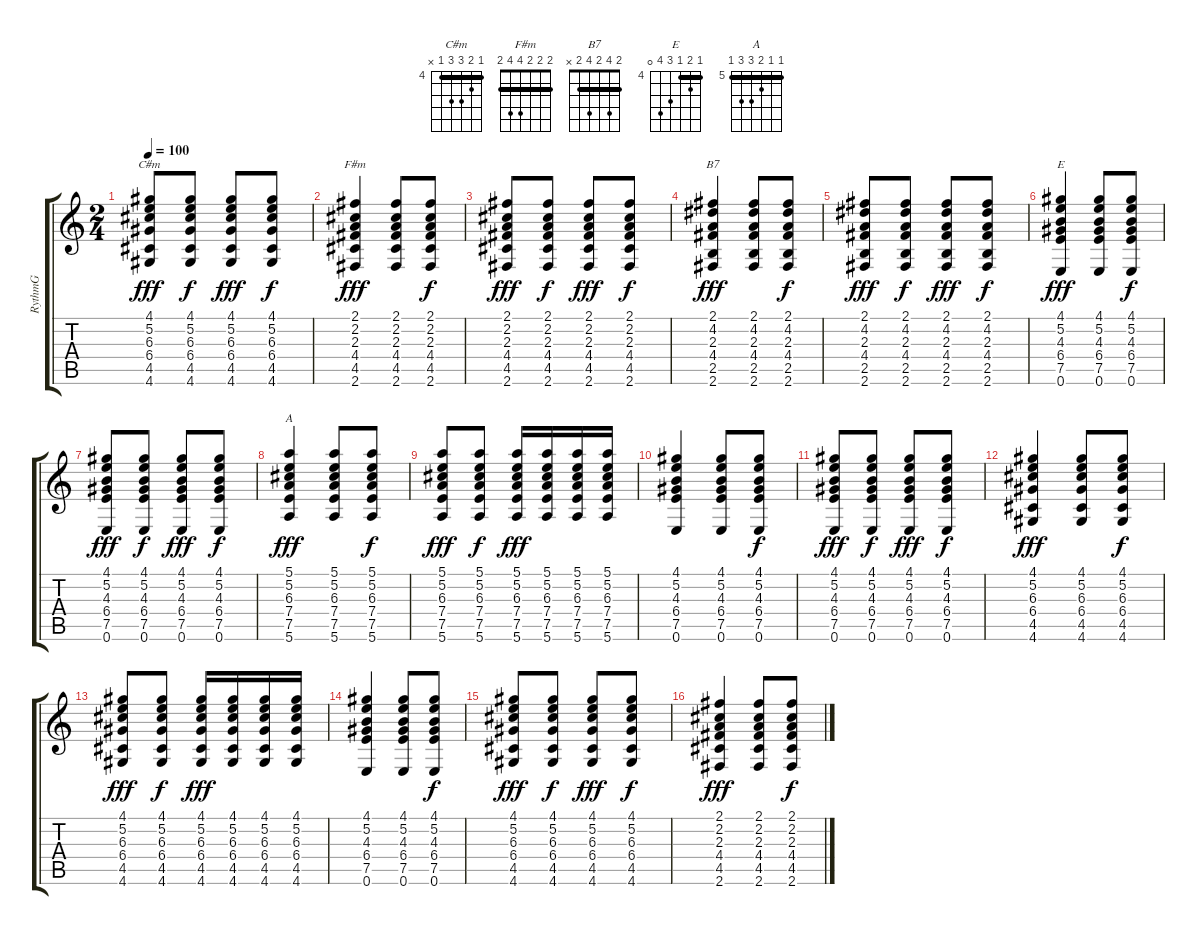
\track ("RythmG" "RythmG") {instrument acousticguitarsteel}
\staff {score tabs}
\tuning (E4 B3 G3 D3 A2 E2) {hide}
\chord ("C#m" 4 5 6 6 4 x) {firstfret 4 barre 4}
\chord ("F#m" 2 2 2 4 4 2) {barre 2}
\chord ("B7" 2 4 2 4 2 x) {barre 2}
\chord ("E" 4 5 4 6 7 0) {firstfret 4 barre 4}
\chord ("A" 5 5 6 7 7 5) {firstfret 5 barre 5}
\ts (2 4)
\tempo 100
\clef g2
\ks c
(4.1 5.2 6.3 6.4 4.5 4.6).8{ch "C#m" dy fff} (4.1 5.2 6.3 6.4 4.5 4.6).8{dy f} (4.1 5.2 6.3 6.4 4.5 4.6).8{dy fff} (4.1 5.2 6.3 6.4 4.5 4.6).8{dy f} |
(2.1 2.2 2.3 4.4 4.5 2.6).4{ch "F#m" dy fff} (2.1 2.2 2.3 4.4 4.5 2.6).8 (2.1 2.2 2.3 4.4 4.5 2.6).8{dy f} |
(2.1 2.2 2.3 4.4 4.5 2.6).8{dy fff} (2.1 2.2 2.3 4.4 4.5 2.6).8{dy f} (2.1 2.2 2.3 4.4 4.5 2.6).8{dy fff} (2.1 2.2 2.3 4.4 4.5 2.6).8{dy f} |
(2.1 4.2 2.3 4.4 2.5 2.6).4{ch "B7" dy fff} (2.1 4.2 2.3 4.4 2.5 2.6).8 (2.1 4.2 2.3 4.4 2.5 2.6).8{dy f} |
(2.1 4.2 2.3 4.4 2.5 2.6).8{dy fff} (2.1 4.2 2.3 4.4 2.5 2.6).8{dy f} (2.1 4.2 2.3 4.4 2.5 2.6).8{dy fff} (2.1 4.2 2.3 4.4 2.5 2.6).8{dy f} |
(4.1 5.2 4.3 6.4 7.5 0.6).4{ch "E" dy fff} (4.1 5.2 4.3 6.4 7.5 0.6).8 (4.1 5.2 4.3 6.4 7.5 0.6).8{dy f} |
(4.1 5.2 4.3 6.4 7.5 0.6).8{dy fff} (4.1 5.2 4.3 6.4 7.5 0.6).8{dy f} (4.1 5.2 4.3 6.4 7.5 0.6).8{dy fff} (4.1 5.2 4.3 6.4 7.5 0.6).8{dy f} |
(5.1 5.2 6.3 7.4 7.5 5.6).4{ch "A" dy fff} (5.1 5.2 6.3 7.4 7.5 5.6).8 (5.1 5.2 6.3 7.4 7.5 5.6).8{dy f} |
(5.1 5.2 6.3 7.4 7.5 5.6).8{dy fff} (5.1 5.2 6.3 7.4 7.5 5.6).8{dy f} (5.1 5.2 6.3 7.4 7.5 5.6).16{dy fff} (5.1 5.2 6.3 7.4 7.5 5.6).16 (5.1 5.2 6.3 7.4 7.5 5.6).16 (5.1 5.2 6.3 7.4 7.5 5.6).16 |
(4.1 5.2 4.3 6.4 7.5 0.6).4 (4.1 5.2 4.3 6.4 7.5 0.6).8 (4.1 5.2 4.3 6.4 7.5 0.6).8{dy f} |
(4.1 5.2 4.3 6.4 7.5 0.6).8{dy fff} (4.1 5.2 4.3 6.4 7.5 0.6).8{dy f} (4.1 5.2 4.3 6.4 7.5 0.6).8{dy fff} (4.1 5.2 4.3 6.4 7.5 0.6).8{dy f} |
(4.1 5.2 6.3 6.4 4.5 4.6).4{dy fff} (4.1 5.2 6.3 6.4 4.5 4.6).8 (4.1 5.2 6.3 6.4 4.5 4.6).8{dy f} |
(4.1 5.2 6.3 6.4 4.5 4.6).8{dy fff} (4.1 5.2 6.3 6.4 4.5 4.6).8{dy f} (4.1 5.2 6.3 6.4 4.5 4.6).16{dy fff} (4.1 5.2 6.3 6.4 4.5 4.6).16 (4.1 5.2 6.3 6.4 4.5 4.6).16 (4.1 5.2 6.3 6.4 4.5 4.6).16 |
(4.1 5.2 4.3 6.4 7.5 0.6).4 (4.1 5.2 4.3 6.4 7.5 0.6).8 (4.1 5.2 4.3 6.4 7.5 0.6).8{dy f} |
(4.1 5.2 6.3 6.4 4.5 4.6).8{dy fff} (4.1 5.2 6.3 6.4 4.5 4.6).8{dy f} (4.1 5.2 6.3 6.4 4.5 4.6).8{dy fff} (4.1 5.2 6.3 6.4 4.5 4.6).8{dy f} |
(2.1 2.2 2.3 4.4 4.5 2.6).4{dy fff} (2.1 2.2 2.3 4.4 4.5 2.6).8 (2.1 2.2 2.3 4.4 4.5 2.6).8{dy f}
